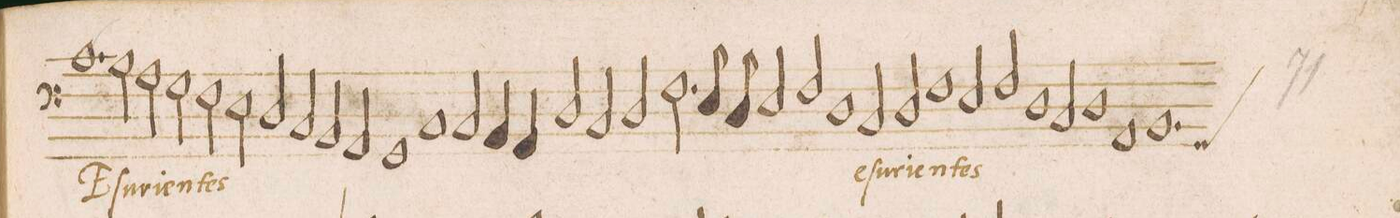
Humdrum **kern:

**kern	**text
*I"BASVS	*
*clefF4	*
*k[]	*
*met(c|)	*
*M2/1	*
1.c	E-
2B\	-ſur-
=119	=119
2A\	-i-
2G\	-en-
2F\	-tes
2E\	.
=120	=120
2D/	.
2C/	.
2BB/	.
2AA/	.
=121	=121
1GG	.
1C	.
=122	=122
2C/	.
4BB/	.
4AA/	.
2D/	.
2C/	.
=123	=123
2D/	.
2.F\	.
8E/	.
8D/	.
2E/	.
=124	=124
2F/	.
1D	e-
2C/	ſur-
=125	=125
2D/	-ien-
1F	-tes
2E/	.
=126	=126
2F/	.
1D	.
2C/	.
=127	=127
1D	.
1AA	.
=128	=128
*custos:GG	*
1.BB	.
*-	*-
